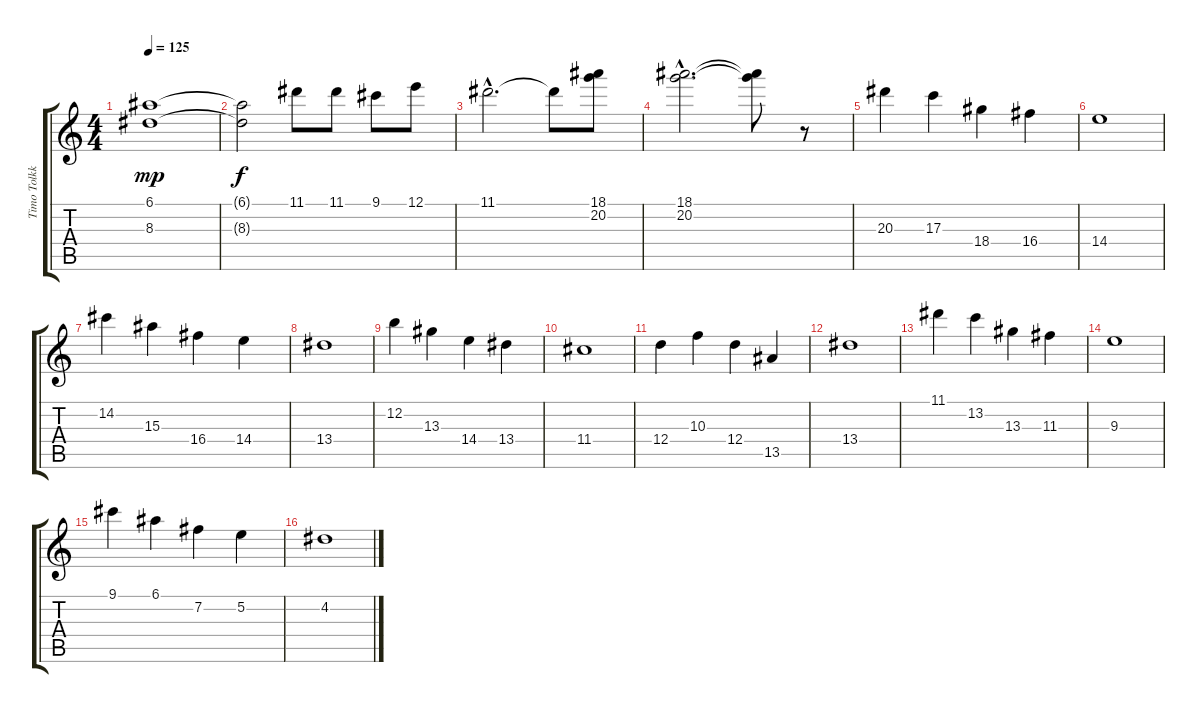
\track ("Timo Tolkki" "Timo Tolkk") {instrument distortionguitar}
\staff {score tabs}
\tuning (E4 B3 G3 D3 A2 E2) {hide}
\ts (4 4)
\tempo 125
\clef g2
\ks c
(6.1 8.3).1{dy mp} |
(6.1{t} 8.3{t}).2{dy f} 11.1.8 11.1.8 9.1.8 12.1.8 |
11.1{hac}.2{d} 11.1{t}.8 (18.1 20.2).8 |
(18.1{hac} 20.2{hac}).2{d} (18.1{t} 20.2{t}).8 r.8 |
20.3.4 17.3.4 18.4.4 16.4.4 |
14.4.1 |
14.2.4 15.3.4 16.4.4 14.4.4 |
13.4.1 |
12.2.4 13.3.4 14.4.4 13.4.4 |
11.4.1 |
12.4.4 10.3.4 12.4.4 13.5.4 |
13.4.1 |
11.1.4 13.2.4 13.3.4 11.3.4 |
9.3.1 |
9.1.4 6.1.4 7.2.4 5.2.4 |
4.2.1
